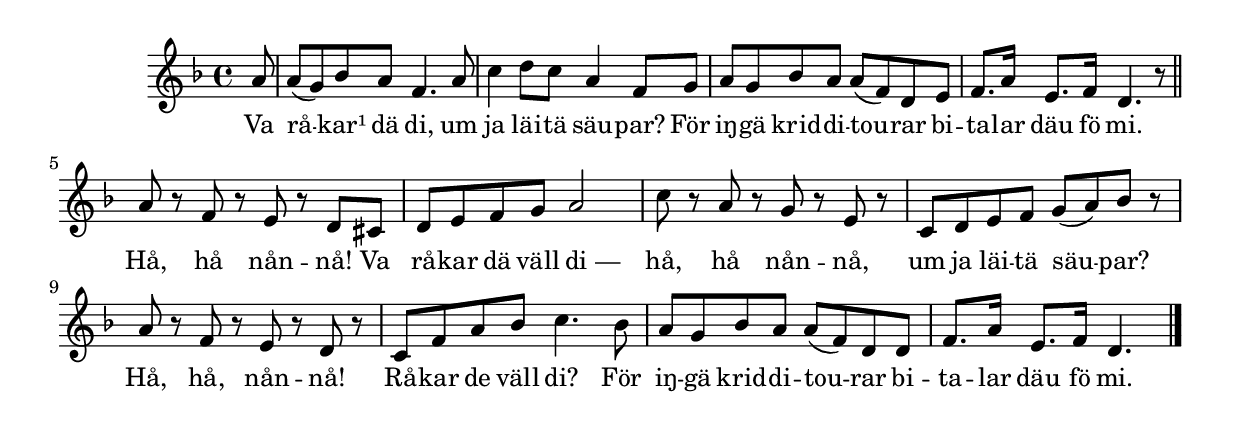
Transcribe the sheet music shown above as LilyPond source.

{
\time 4/4
\key f \major
\partial 8

 a'8  | 
 a'-( g'-) bes' a' f'4. a'8  | 
 c''4 d''8 c'' a'4 f'8 g'  | 
 a' g' bes' a' a'-( f'-) d' e'  | 
 f'8. a'16 e'8. f'16 d'4. r8 \bar "||" |
 a' r f' r e' r d' cis'  | 
 d' e' f' g' a'2  | 
 c''8 r a' r g' r e' r  | 
 c' d' e' f' g'-( a'-) bes' r  | 
 a' r f' r e' r d' r  | 
 c' f' a' bes' c''4. bes'8  | 
 a' g' bes' a' a'-( f'-) d' d'  | 
 f'8. a'16 e'8. f'16 d'4. \bar "|."
 }
 \addlyrics {
     Va rå --  -- kar¹ dä di, um ja läi -- tä säu -- par? För
     iŋ -- gä krid -- di -- tou --  -- rar bi -- ta -- lar däu fö mi.
     Hå, hå nån -- nå! Va rå -- kar dä väll
     \once \override LyricText.self-alignment-X = #-0.8 "di —" hå, hå nån -- nå,
     um ja läi -- tä säu --  -- par? Hå, hå, nån -- nå!
     Rå -- kar de väll di? För iŋ -- gä krid -- di -- tou --  -- rar bi -- ta -- lar däu fö mi.
}
